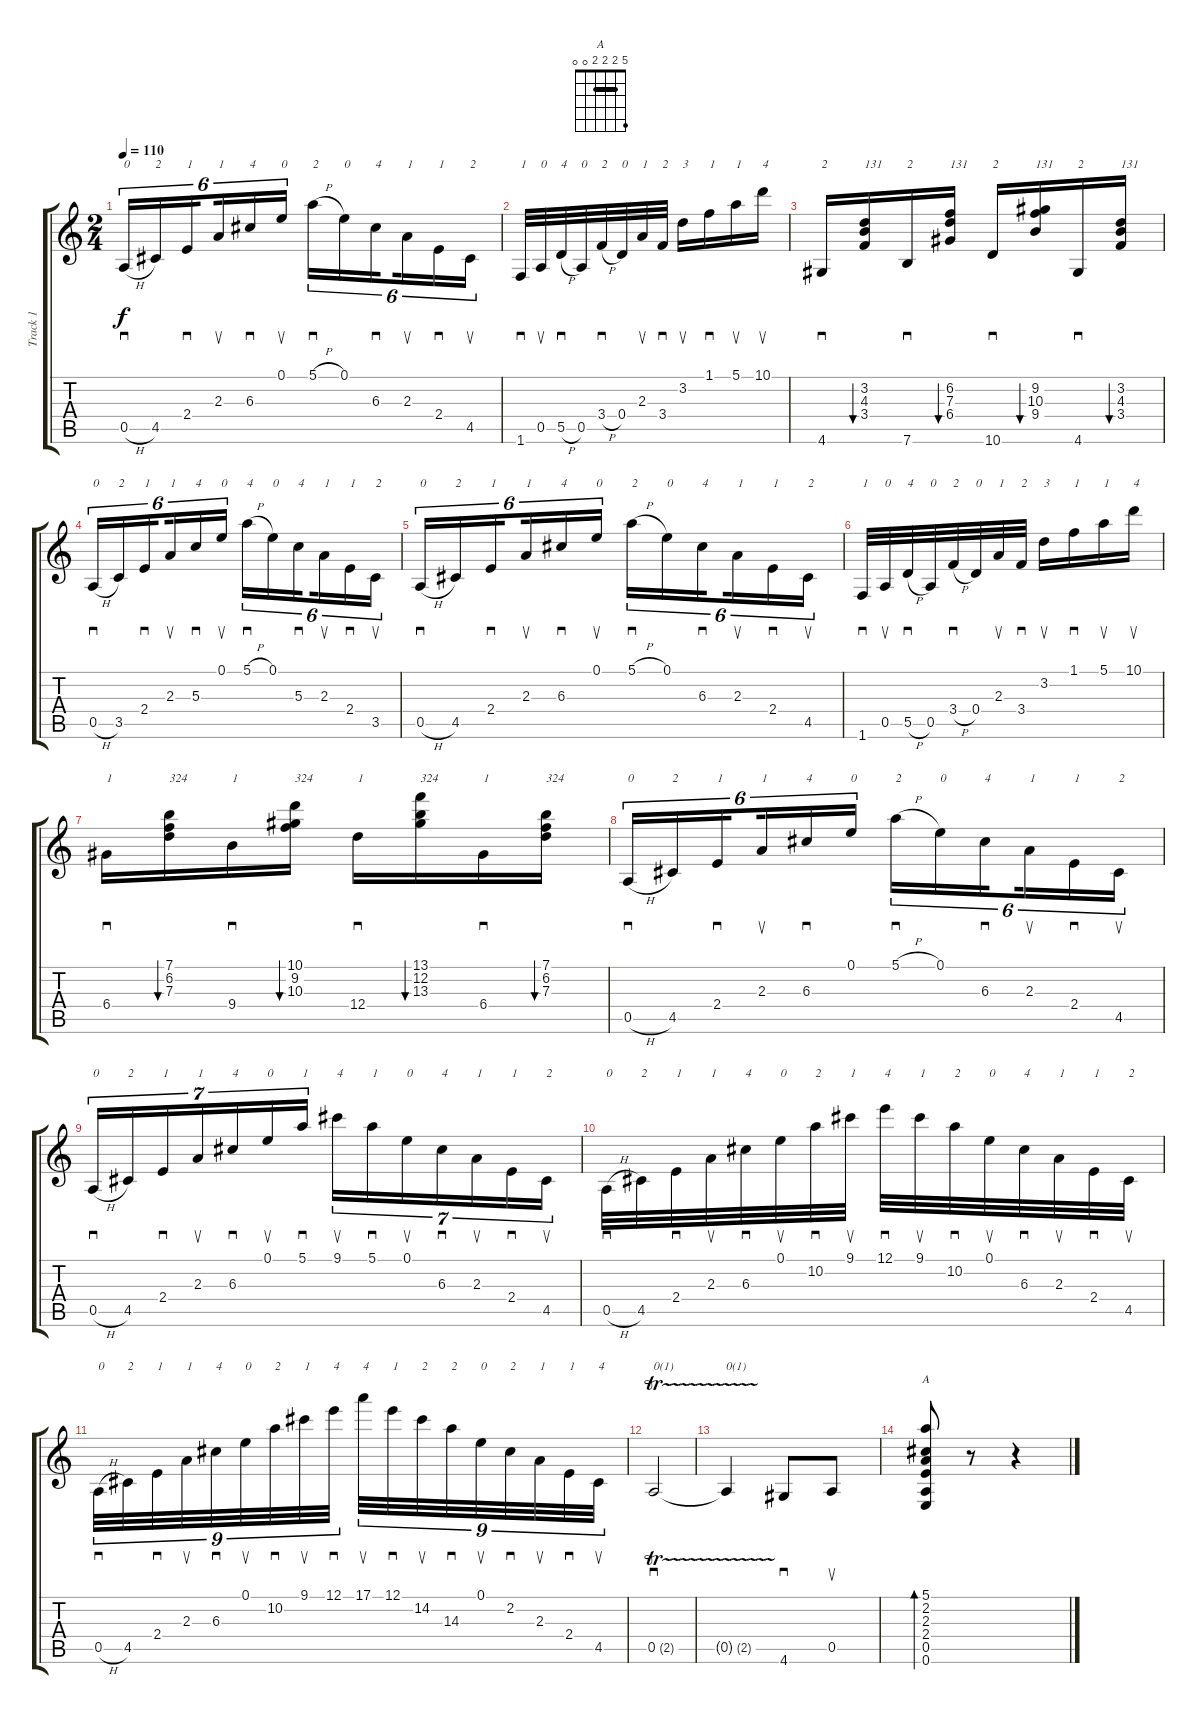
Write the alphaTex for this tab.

\track ("Track 1" "Track 1") {instrument acousticguitarnylon}
\staff {score tabs}
\tuning (E4 B3 G3 D3 A2 E2) {hide}
\chord ("A" 5 2 2 2 0 0) {barre 2}
\ts (2 4)
\tempo 110
\clef g2
\ks aminor
0.5{h}.16{sd tu (6 4) txt "0" dy f} 4.5.16{tu (6 4) txt "2"} 2.4.16{sd tu (6 4) txt "1" beam splitsecondary} 2.3.16{su tu (6 4) txt "1"} 6.3.16{sd tu (6 4) txt "4"} 0.1.16{su tu (6 4) txt "0"} 5.1{h}.16{sd tu (6 4) txt "2"} 0.1.16{tu (6 4) txt "0"} 6.3.16{sd tu (6 4) txt "4" beam splitsecondary} 2.3.16{su tu (6 4) txt "1"} 2.4.16{sd tu (6 4) txt "1"} 4.5.16{su tu (6 4) txt "2"} |
1.6.32{sd txt "1"} 0.5.32{su txt "0"} 5.5{h}.32{sd txt "4"} 0.5.32{txt "0"} 3.4{h}.32{sd txt "2"} 0.4.32{txt "0"} 2.3.32{su txt "1"} 3.4.32{sd txt "2"} 3.2.16{su txt "3"} 1.1.16{sd txt "1"} 5.1.16{su txt "1"} 10.1.16{su txt "4"} |
4.6.16{sd txt "2"} (3.2 4.3 3.4).16{bu 60 txt "131"} 7.6.16{sd txt "2"} (6.2 7.3 6.4).16{bu 60 txt "131"} 10.6.16{sd txt "2"} (9.2 10.3 9.4).16{bu 60 txt "131"} 4.6.16{sd txt "2"} (3.2 4.3 3.4).16{bu 60 txt "131"} |
0.5{h}.16{sd tu (6 4) txt "0"} 3.5.16{tu (6 4) txt "2"} 2.4.16{sd tu (6 4) txt "1" beam splitsecondary} 2.3.16{su tu (6 4) txt "1"} 5.3.16{sd tu (6 4) txt "4"} 0.1.16{su tu (6 4) txt "0"} 5.1{h}.16{sd tu (6 4) txt "4"} 0.1.16{tu (6 4) txt "0"} 5.3.16{sd tu (6 4) txt "4" beam splitsecondary} 2.3.16{su tu (6 4) txt "1"} 2.4.16{sd tu (6 4) txt "1"} 3.5.16{su tu (6 4) txt "2"} |
0.5{h}.16{sd tu (6 4) txt "0"} 4.5.16{tu (6 4) txt "2"} 2.4.16{sd tu (6 4) txt "1" beam splitsecondary} 2.3.16{su tu (6 4) txt "1"} 6.3.16{sd tu (6 4) txt "4"} 0.1.16{su tu (6 4) txt "0"} 5.1{h}.16{sd tu (6 4) txt "2"} 0.1.16{tu (6 4) txt "0"} 6.3.16{sd tu (6 4) txt "4" beam splitsecondary} 2.3.16{su tu (6 4) txt "1"} 2.4.16{sd tu (6 4) txt "1"} 4.5.16{su tu (6 4) txt "2"} |
1.6.32{sd txt "1"} 0.5.32{su txt "0"} 5.5{h}.32{sd txt "4"} 0.5.32{txt "0"} 3.4{h}.32{sd txt "2"} 0.4.32{txt "0"} 2.3.32{su txt "1"} 3.4.32{sd txt "2"} 3.2.16{su txt "3"} 1.1.16{sd txt "1"} 5.1.16{su txt "1"} 10.1.16{su txt "4"} |
6.4.16{sd txt "1"} (7.1 6.2 7.3).16{bu 60 txt "324"} 9.4.16{sd txt "1"} (10.1 9.2 10.3).16{bu 60 txt "324"} 12.4.16{sd txt "1"} (13.1 12.2 13.3).16{bu 60 txt "324"} 6.4.16{sd txt "1"} (7.1 6.2 7.3).16{bu 60 txt "324"} |
0.5{h}.16{sd tu (6 4) txt "0"} 4.5.16{tu (6 4) txt "2"} 2.4.16{sd tu (6 4) txt "1" beam splitsecondary} 2.3.16{su tu (6 4) txt "1"} 6.3.16{sd tu (6 4) txt "4"} 0.1.16{tu (6 4) txt "0"} 5.1{h}.16{sd tu (6 4) txt "2"} 0.1.16{tu (6 4) txt "0"} 6.3.16{sd tu (6 4) txt "4" beam splitsecondary} 2.3.16{su tu (6 4) txt "1"} 2.4.16{sd tu (6 4) txt "1"} 4.5.16{su tu (6 4) txt "2"} |
0.5{h}.16{sd tu (7 4) txt "0"} 4.5.16{tu (7 4) txt "2"} 2.4.16{sd tu (7 4) txt "1"} 2.3.16{su tu (7 4) txt "1"} 6.3.16{sd tu (7 4) txt "4"} 0.1.16{su tu (7 4) txt "0"} 5.1.16{sd tu (7 4) txt "1"} 9.1.16{su tu (7 4) txt "4"} 5.1.16{sd tu (7 4) txt "1"} 0.1.16{su tu (7 4) txt "0"} 6.3.16{sd tu (7 4) txt "4"} 2.3.16{su tu (7 4) txt "1"} 2.4.16{sd tu (7 4) txt "1"} 4.5.16{su tu (7 4) txt "2"} |
0.5{h}.32{sd txt "0"} 4.5.32{txt "2"} 2.4.32{sd txt "1"} 2.3.32{su txt "1"} 6.3.32{sd txt "4"} 0.1.32{su txt "0"} 10.2.32{sd txt "2"} 9.1.32{su txt "1"} 12.1.32{sd txt "4"} 9.1.32{su txt "1"} 10.2.32{sd txt "2"} 0.1.32{su txt "0"} 6.3.32{sd txt "4"} 2.3.32{su txt "1"} 2.4.32{sd txt "1"} 4.5.32{su txt "2"} |
0.5{h}.32{sd tu (9 8) txt "0"} 4.5.32{tu (9 8) txt "2"} 2.4.32{sd tu (9 8) txt "1"} 2.3.32{su tu (9 8) txt "1"} 6.3.32{sd tu (9 8) txt "4"} 0.1.32{su tu (9 8) txt "0"} 10.2.32{sd tu (9 8) txt "2"} 9.1.32{su tu (9 8) txt "1"} 12.1.32{sd tu (9 8) txt "4"} 17.1.32{su tu (9 8) txt "4"} 12.1.32{sd tu (9 8) txt "1"} 14.2.32{su tu (9 8) txt "2"} 14.3.32{sd tu (9 8) txt "2"} 0.1.32{su tu (9 8) txt "0"} 2.2.32{sd tu (9 8) txt "2"} 2.3.32{su tu (9 8) txt "1"} 2.4.32{sd tu (9 8) txt "1"} 4.5.32{su tu (9 8) txt "4"} |
0.5{tr (2 16)}.2{sd txt "0(1)"} |
0.5{tr (2 16) t}.4{txt "0(1)"} 4.6.8{sd} 0.5.8{su} |
(5.1 2.2 2.3 2.4 0.5 0.6).8{bd 60 ch "A"} r.8 r.4
